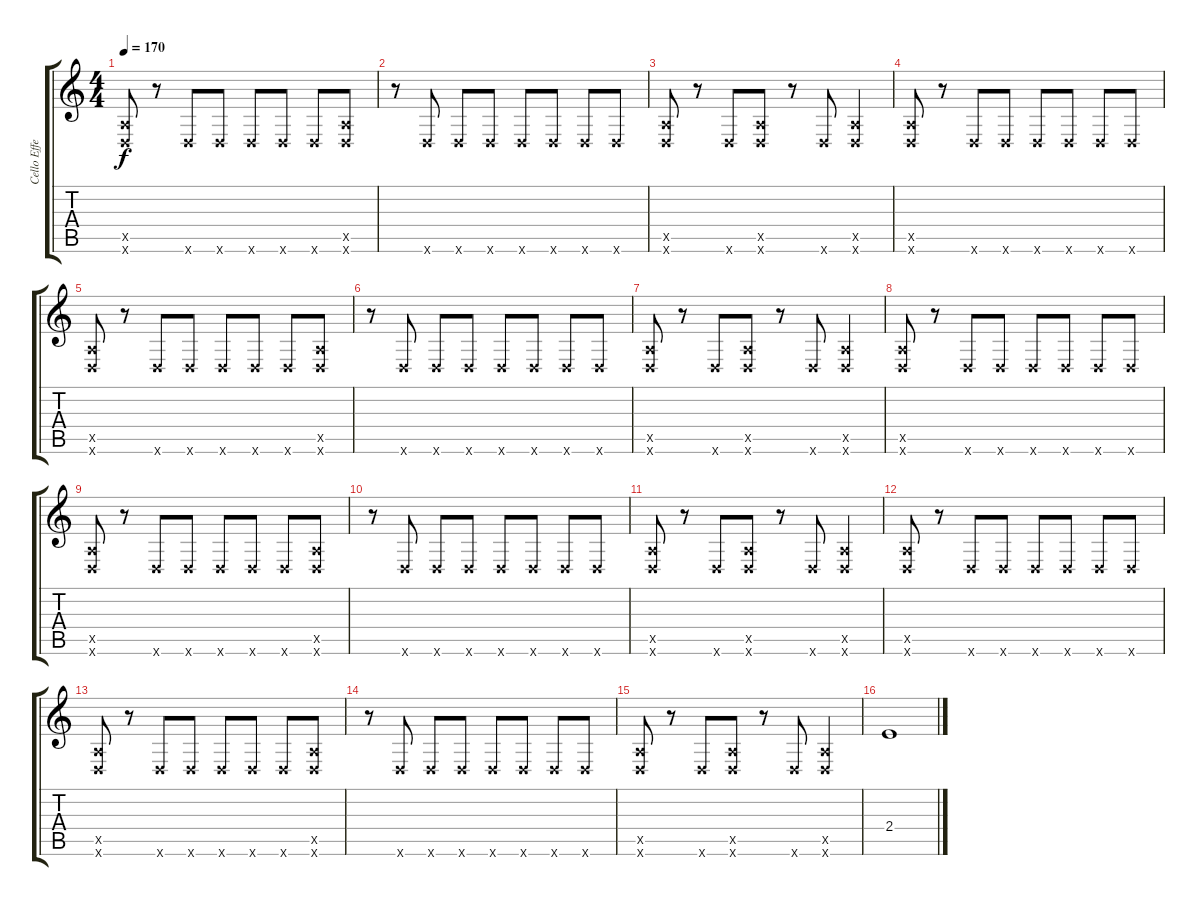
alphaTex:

\track ("Cello Effects" "Cello Effe") {instrument distortionguitar}
\staff {score tabs}
\tuning (E4 B3 G3 D3 A2 D2) {hide}
\ts (4 4)
\tempo 170
\clef g2
\ks c
(0.5{x} 0.6{x}).8{dy f} r.8 0.6{x}.8 0.6{x}.8 0.6{x}.8 0.6{x}.8 0.6{x}.8 (0.5{x} 0.6{x}).8 |
r.8 0.6{x}.8 0.6{x}.8 0.6{x}.8 0.6{x}.8 0.6{x}.8 0.6{x}.8 0.6{x}.8 |
(0.5{x} 0.6{x}).8 r.8 0.6{x}.8 (0.5{x} 0.6{x}).8 r.8 0.6{x}.8 (0.5{x} 0.6{x}).4 |
(0.5{x} 0.6{x}).8 r.8 0.6{x}.8 0.6{x}.8 0.6{x}.8 0.6{x}.8 0.6{x}.8 0.6{x}.8 |
(0.5{x} 0.6{x}).8 r.8 0.6{x}.8 0.6{x}.8 0.6{x}.8 0.6{x}.8 0.6{x}.8 (0.5{x} 0.6{x}).8 |
r.8 0.6{x}.8 0.6{x}.8 0.6{x}.8 0.6{x}.8 0.6{x}.8 0.6{x}.8 0.6{x}.8 |
(0.5{x} 0.6{x}).8 r.8 0.6{x}.8 (0.5{x} 0.6{x}).8 r.8 0.6{x}.8 (0.5{x} 0.6{x}).4 |
(0.5{x} 0.6{x}).8 r.8 0.6{x}.8 0.6{x}.8 0.6{x}.8 0.6{x}.8 0.6{x}.8 0.6{x}.8 |
(0.5{x} 0.6{x}).8 r.8 0.6{x}.8 0.6{x}.8 0.6{x}.8 0.6{x}.8 0.6{x}.8 (0.5{x} 0.6{x}).8 |
r.8 0.6{x}.8 0.6{x}.8 0.6{x}.8 0.6{x}.8 0.6{x}.8 0.6{x}.8 0.6{x}.8 |
(0.5{x} 0.6{x}).8 r.8 0.6{x}.8 (0.5{x} 0.6{x}).8 r.8 0.6{x}.8 (0.5{x} 0.6{x}).4 |
(0.5{x} 0.6{x}).8 r.8 0.6{x}.8 0.6{x}.8 0.6{x}.8 0.6{x}.8 0.6{x}.8 0.6{x}.8 |
(0.5{x} 0.6{x}).8 r.8 0.6{x}.8 0.6{x}.8 0.6{x}.8 0.6{x}.8 0.6{x}.8 (0.5{x} 0.6{x}).8 |
r.8 0.6{x}.8 0.6{x}.8 0.6{x}.8 0.6{x}.8 0.6{x}.8 0.6{x}.8 0.6{x}.8 |
(0.5{x} 0.6{x}).8 r.8 0.6{x}.8 (0.5{x} 0.6{x}).8 r.8 0.6{x}.8 (0.5{x} 0.6{x}).4 |
2.4.1{instrument distortionguitar}
